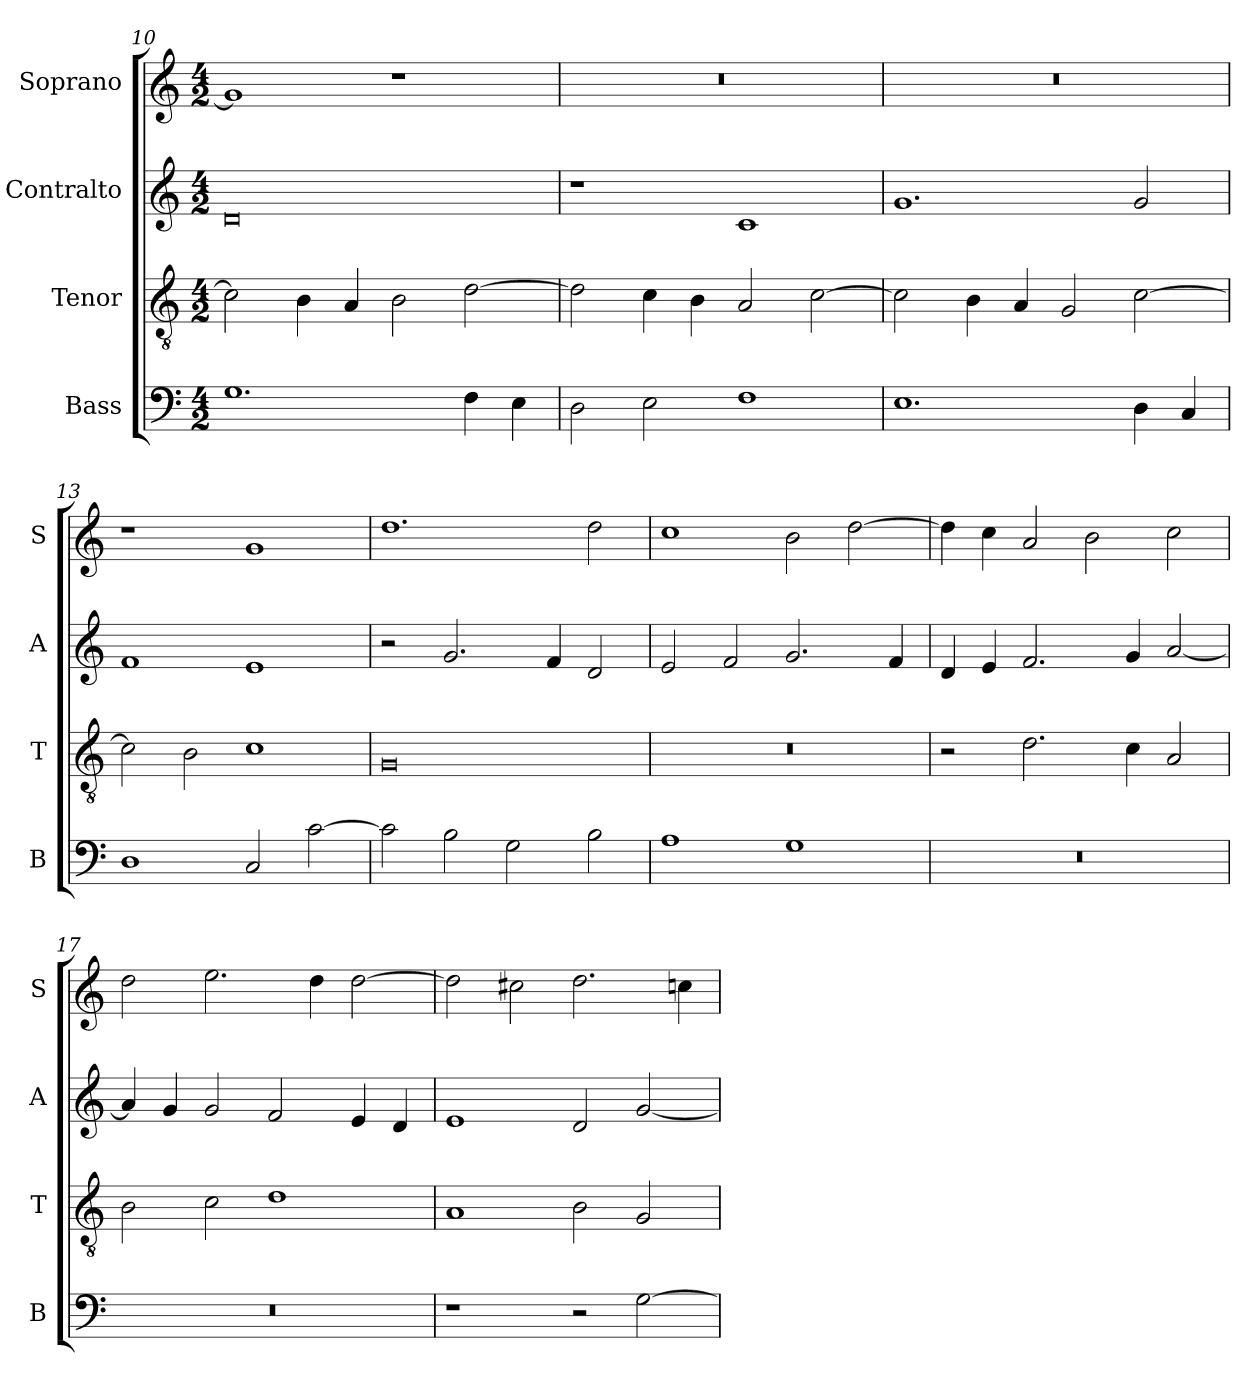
**kern	**kern	**kern	**kern
*part4	*part3	*part2	*part1
*staff4	*staff3	*staff2	*staff1
*I"Bass	*I"Tenor	*I"Contralto	*I"Soprano
*I'B	*I'T	*I'A	*I'S
*clefF4	*clefGv2	*clefG2	*clefG2
*k[]	*k[]	*k[]	*k[]
*G:mix	*G:mix	*G:mix	*G:mix
*M4/2	*M4/2	*M4/2	*M4/2
=10	=10	=10	=10
1.G	2c]	0d	1g]
.	4B	.	.
.	4A	.	.
.	2B	.	1r
4F	[2d	.	.
4E	.	.	.
=11	=11	=11	=11
2D	2d]	1r	0r
2E	4c	.	.
.	4B	.	.
1F	2A	1c	.
.	[2c	.	.
=12	=12	=12	=12
1.E	2c]	1.g	0r
.	4B	.	.
.	4A	.	.
.	2G	.	.
4D	[2c	2g	.
4C	.	.	.
=13	=13	=13	=13
1D	2c]	1f	1r
.	2B	.	.
2C	1c	1e	1g
[2c	.	.	.
=14	=14	=14	=14
2c]	0G	2r	1.dd
2B	.	2.g	.
2G	.	.	.
.	.	4f	.
2B	.	2d	2dd
=15	=15	=15	=15
1A	0r	2e	1cc
.	.	2f	.
1G	.	2.g	2b
.	.	.	[2dd
.	.	4f	.
=16	=16	=16	=16
0r	2r	4d	4dd]
.	.	4e	4cc
.	2.d	2.f	2a
.	.	.	2b
.	4c	4g	.
.	2A	[2a	2cc
=17	=17	=17	=17
0r	2B	4a]	2dd
.	.	4g	.
.	2c	2g	2.ee
.	1d	2f	.
.	.	.	4dd
.	.	4e	[2dd
.	.	4d	.
=18	=18	=18	=18
1r	1A	1e	2dd]
.	.	.	2cc#X
2r	2B	2d	2.dd
[2G	2G	[2g	.
.	.	.	4ccn
=	=	=	=
*-	*-	*-	*-
